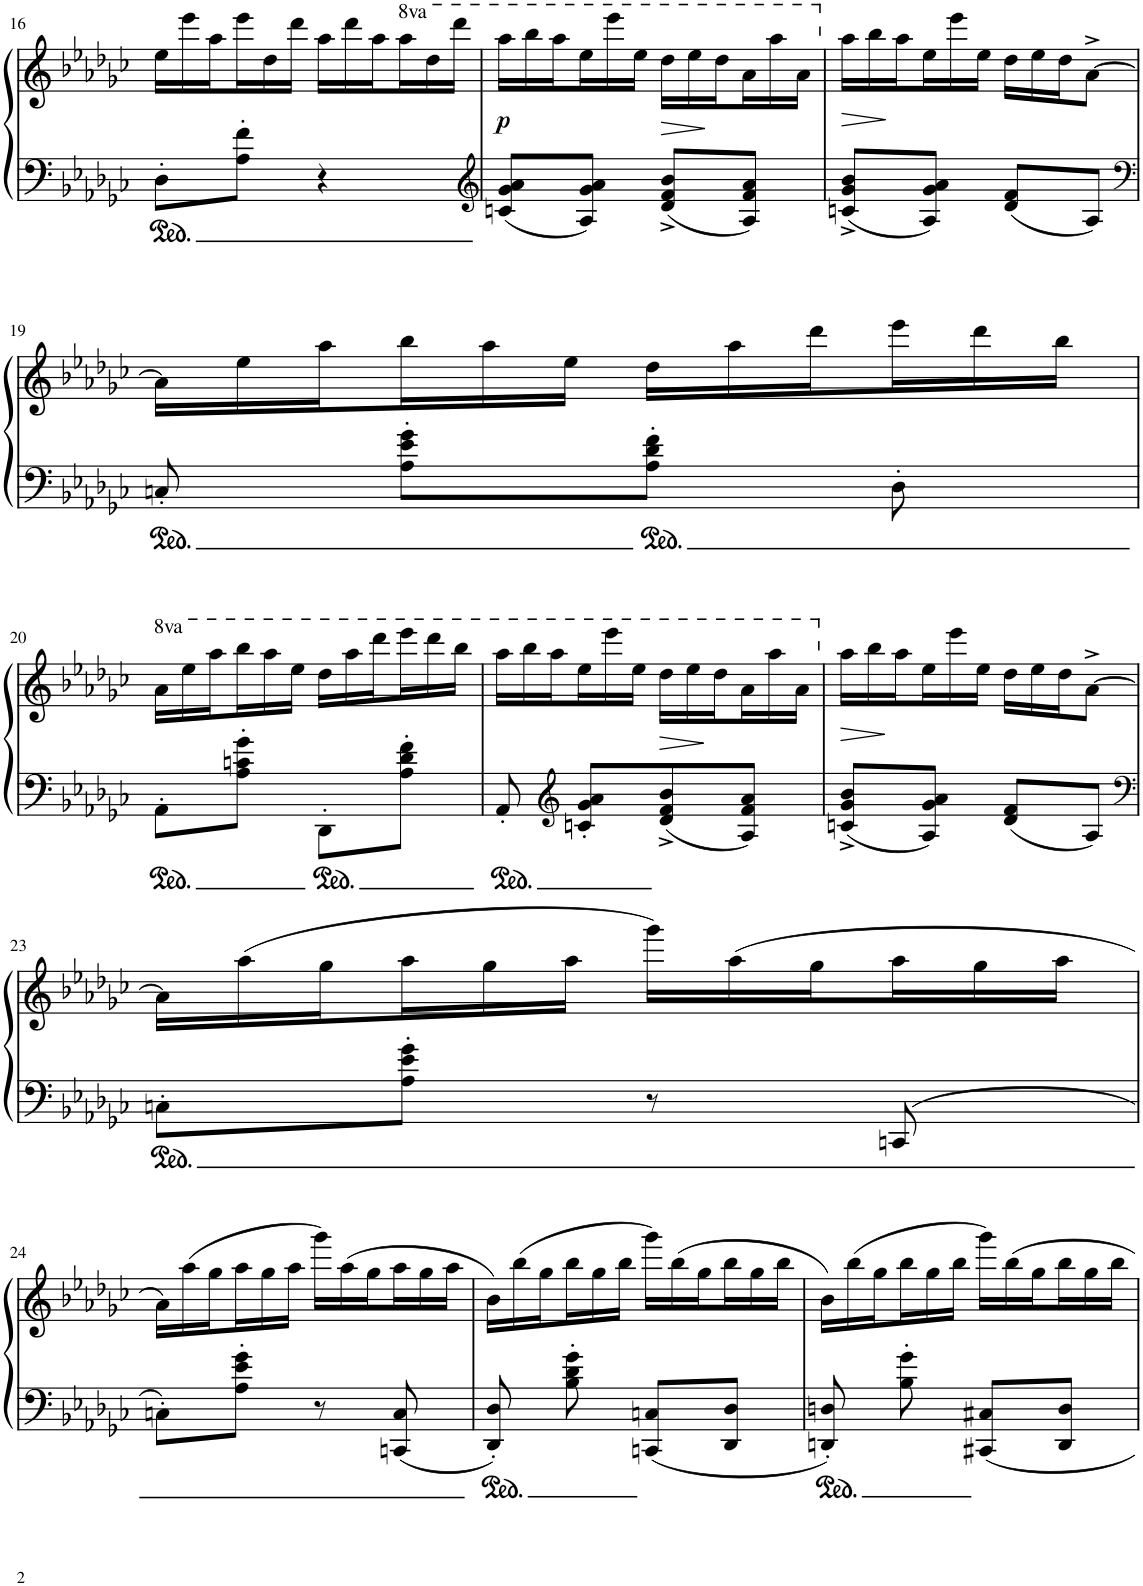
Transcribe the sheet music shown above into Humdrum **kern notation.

**kern	**kern	**dynam
*part1	*part1	*part1
*staff2	*staff1	*staff1/2
*I"Piano	*	*
*I'Pno	*	*
!!LO:PB:g=z
*clefF4	*clefG2	*
*k[b-e-a-d-g-c-]	*k[b-e-a-d-g-c-]	*
*M2/4	*M2/4	*
*	*Xtuplet	*
=16	=16	=16
8D-'\L	24ee-\LL	.
.	24eee-\	.
.	24aa-\	.
8A-\' 8f\'J	24eee-\	.
.	24dd-\	.
.	24ddd-\JJ	.
4r	24aa-\LL	.
.	24ddd-\	.
.	24aa-\	.
*	*8va	*
.	24aaa-\	.
.	24ddd-\	.
.	24dddd-\JJ	.
=17	=17	=17
*clefG2	*	*
!	!	!LO:DY:b
8cn/ 8g-/ 8a-/L	24aaa-\LL	p
.	24bbb-\	.
.	24aaa-\	.
8A-/ 8g-/ 8a-/J	24eee-\	.
.	24eeee-\	.
.	24eee-\JJ	.
!	!	!LO:HP:b
8d-/^ 8f/^ 8b-/^L	24ddd-\LL	>
.	24eee-\	.
.	24ddd-\	]
8A-/ 8f/ 8a-/J	24aa-\	.
.	24aaa-\	.
.	24aa-\JJ	.
=18	=18	=18
*	*X8va	*
!	!	!LO:HP:b
8cn/^ 8g-/^ 8b-/^L	24aa-\LL	>
.	24bb-\	.
.	24aa-\	]
8A-/ 8g-/ 8a-/J	24ee-\	.
.	24eee-\	.
.	24ee-\JJ	.
8d-/ 8f/L	24dd-\LL	.
.	24ee-\	.
.	24dd-\J	.
8A-/J	[8a-^\J	.
!!LO:LB:g=z
=19	=19	=19
*clefF4	*	*
8Cn'/	24a-\LL]	.
.	24ee-\	.
.	24aa-\	.
8A-\' 8e-\' 8g-\'L	24bb-\	.
.	24aa-\	.
.	24ee-\JJ	.
8A-\' 8d-\' 8f\'J	24dd-\LL	.
.	24aa-\	.
.	24ddd-\	.
8D-'\	24eee-\	.
.	24ddd-\	.
.	24bb-\JJ	.
!!LO:LB:g=z
=20	=20	=20
*	*8va	*
8AA-'\L	24aa-\LL	.
.	24eee-\	.
.	24aaa-\	.
8A-\' 8cn\' 8g-\'J	24bbb-\	.
.	24aaa-\	.
.	24eee-\JJ	.
8DD-'\L	24ddd-\LL	.
.	24aaa-\	.
.	24dddd-\	.
8A-\' 8d-\' 8f\'J	24eeee-\	.
.	24dddd-\	.
.	24bbb-\JJ	.
=21	=21	=21
8AA-'/	24aaa-\LL	.
.	24bbb-\	.
.	24aaa-\	.
*clefG2	*	*
8cn/' 8g-/' 8a-/'L	24eee-\	.
.	24eeee-\	.
.	24eee-\JJ	.
!	!	!LO:HP:b
8d-/^ 8f/^ 8b-/^	24ddd-\LL	>
.	24eee-\	.
.	24ddd-\	]
8A-/ 8f/ 8a-/J	24aa-\	.
.	24aaa-\	.
.	24aa-\JJ	.
=22	=22	=22
*	*X8va	*
!	!	!LO:HP:b
8cn/^ 8g-/^ 8b-/^L	24aa-\LL	>
.	24bb-\	.
.	24aa-\	]
8A-/ 8g-/ 8a-/J	24ee-\	.
.	24eee-\	.
.	24ee-\JJ	.
8d-/ 8f/L	24dd-\LL	.
.	24ee-\	.
.	24dd-\J	.
8A-/J	[8a-^\J	.
!!LO:LB:g=z
=23	=23	=23
*clefF4	*	*
8Cn'\L	24a-\LL]	.
.	(24aa-\	.
.	24gg-\	.
8A-\' 8e-\' 8g-\'J	24aa-\	.
.	24gg-\	.
.	24aa-\JJ	.
8r	24ggg-\LL)	.
.	(24aa-\	.
.	24gg-\	.
8CCn/	24aa-\	.
.	24gg-\	.
.	24aa-\JJ	.
!!LO:LB:g=z
=24	=24	=24
8Cn'\L	24a-\LL)	.
.	(24aa-\	.
.	24gg-\	.
8A-\' 8e-\' 8g-\'J	24aa-\	.
.	24gg-\	.
.	24aa-\JJ	.
8r	24ggg-\LL)	.
.	(24aa-\	.
.	24gg-\	.
8CCn/ 8C/	24aa-\	.
.	24gg-\	.
.	24aa-\JJ	.
=25	=25	=25
8DD-/' 8D-/'	24b-\LL)	.
.	(24bb-\	.
.	24gg-\	.
8B-\' 8d-\' 8g-\'	24bb-\	.
.	24gg-\	.
.	24bb-\JJ	.
8CCn/ 8Cn/L	24ggg-\LL)	.
.	(24bb-\	.
.	24gg-\	.
8DD-/ 8D-/J	24bb-\	.
.	24gg-\	.
.	24bb-\JJ	.
=26	=26	=26
8DDn/' 8Dn/'	24b-\LL)	.
.	(24bb-\	.
.	24gg-\	.
8B-\' 8g-\'	24bb-\	.
.	24gg-\	.
.	24bb-\JJ	.
8CC#X/ 8C#X/L	24ggg-\LL)	.
.	24bb-\	.
.	24gg-\	.
8DD/ 8D/J	24bb-\	.
.	24gg-\	.
.	24bb-\JJ	.
=	=	=
*-	*-	*-
